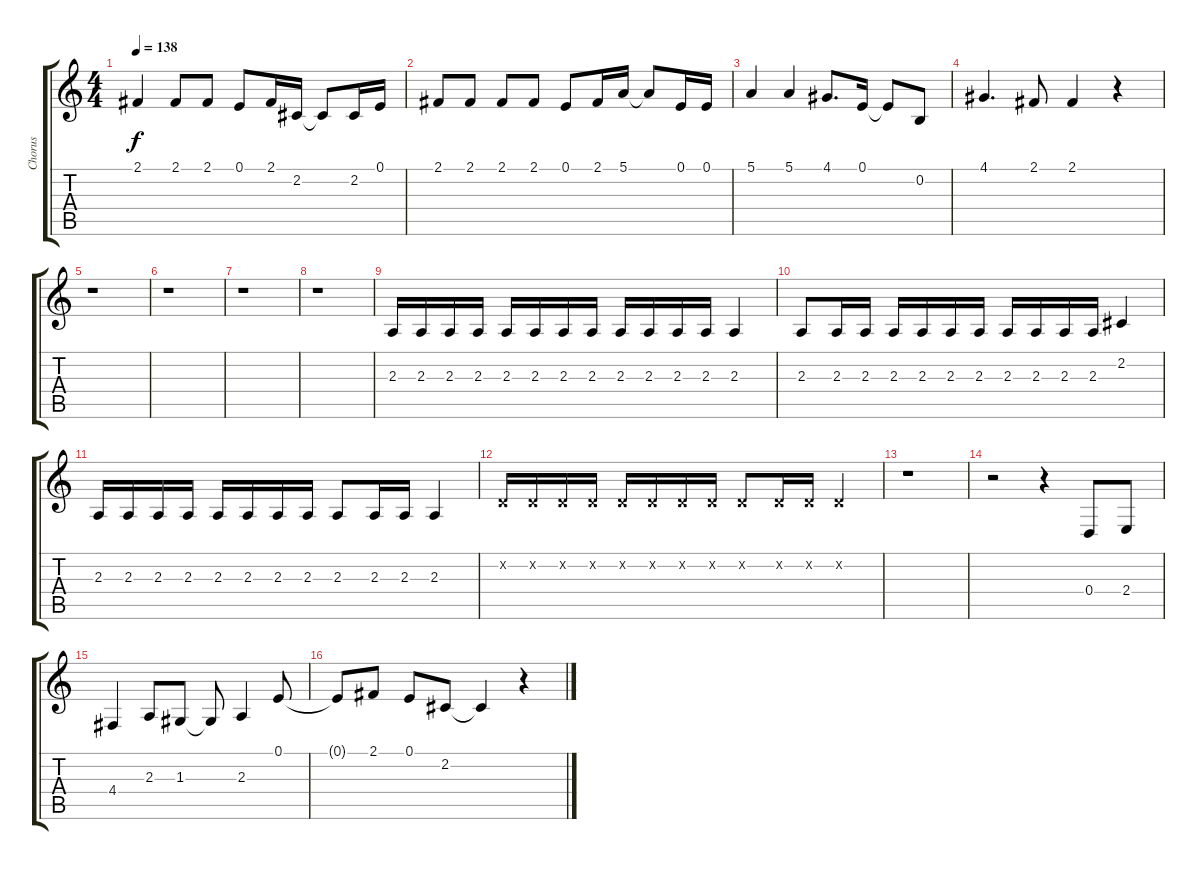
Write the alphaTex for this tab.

\track ("Chorus" "Chorus") {instrument lead1square}
\staff {score tabs}
\tuning (E4 B3 G3 D3 A2 E2) {hide}
\ts (4 4)
\tempo 138
\clef g2
\ks c
2.1.4{dy f} 2.1.8 2.1.8 0.1.8 2.1.16 2.2.16 2.2{t}.8 2.2.16 0.1.16 |
2.1.8 2.1.8 2.1.8 2.1.8 0.1.8 2.1.16 5.1.16 5.1{t}.8 0.1.16 0.1.16 |
5.1.4 5.1.4 4.1.8{d} 0.1.16 0.1{t}.8 0.2.8 |
4.1.4{d} 2.1.8 2.1.4 r.4 |
r.1 |
r.1 |
r.1 |
r.1 |
2.3.16 2.3.16 2.3.16 2.3.16 2.3.16 2.3.16 2.3.16 2.3.16 2.3.16 2.3.16 2.3.16 2.3.16 2.3.4 |
2.3.8 2.3.16 2.3.16 2.3.16 2.3.16 2.3.16 2.3.16 2.3.16 2.3.16 2.3.16 2.3.16 2.2.4 |
2.3.16 2.3.16 2.3.16 2.3.16 2.3.16 2.3.16 2.3.16 2.3.16 2.3.8 2.3.16 2.3.16 2.3.4 |
3.2{x}.16 3.2{x}.16 3.2{x}.16 3.2{x}.16 3.2{x}.16 3.2{x}.16 3.2{x}.16 3.2{x}.16 3.2{x}.8 3.2{x}.16 3.2{x}.16 3.2{x}.4 |
r.1 |
r.2 r.4 0.4.8 2.4.8 |
4.4.4 2.3.8 1.3.8 1.3{t}.8 2.3.4 0.1.8 |
0.1{t}.8 2.1.8 0.1.8 2.2.8 2.2{t}.4 r.4
